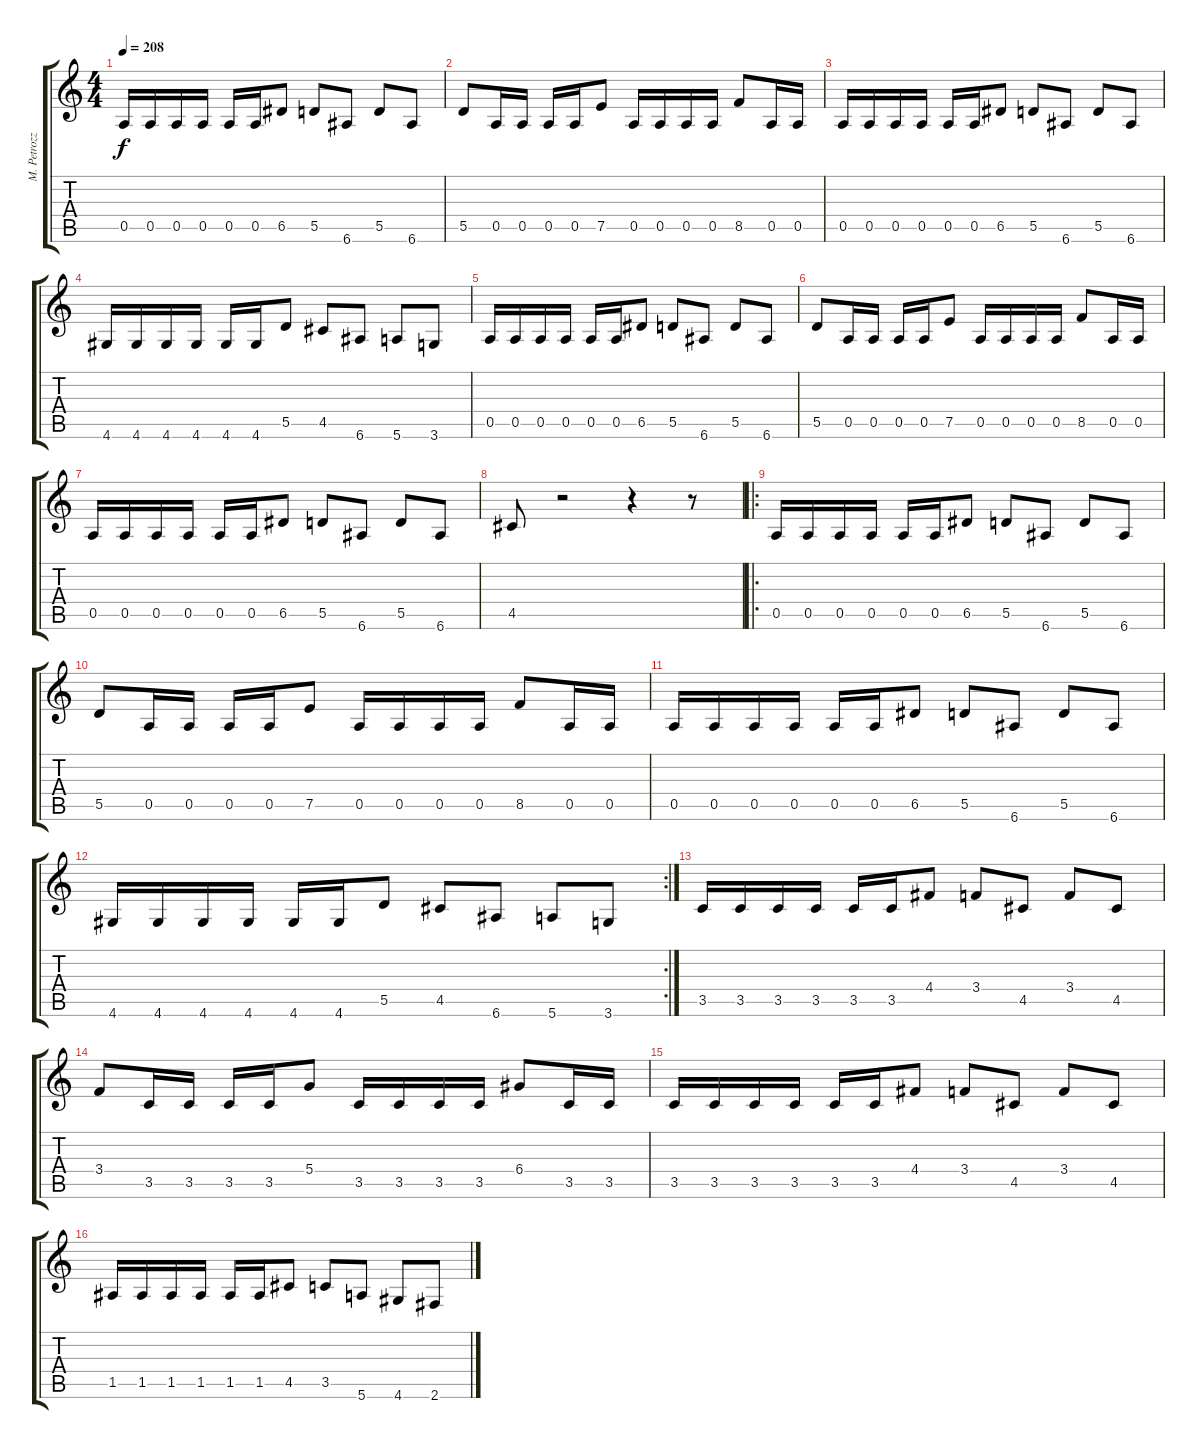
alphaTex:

\track ("M. Petrozza" "M. Petrozz") {instrument distortionguitar}
\staff {score tabs}
\tuning (E4 B3 G3 D3 A2 E2) {hide}
\ts (4 4)
\tempo 208
\clef g2
\ks c
0.5.16{dy f} 0.5.16 0.5.16 0.5.16 0.5.16 0.5.16 6.5.8 5.5.8 6.6.8 5.5.8 6.6.8 |
5.5.8 0.5.16 0.5.16 0.5.16 0.5.16 7.5.8 0.5.16 0.5.16 0.5.16 0.5.16 8.5.8 0.5.16 0.5.16 |
0.5.16 0.5.16 0.5.16 0.5.16 0.5.16 0.5.16 6.5.8 5.5.8 6.6.8 5.5.8 6.6.8 |
4.6.16 4.6.16 4.6.16 4.6.16 4.6.16 4.6.16 5.5.8 4.5.8 6.6.8 5.6.8 3.6.8 |
0.5.16 0.5.16 0.5.16 0.5.16 0.5.16 0.5.16 6.5.8 5.5.8 6.6.8 5.5.8 6.6.8 |
5.5.8 0.5.16 0.5.16 0.5.16 0.5.16 7.5.8 0.5.16 0.5.16 0.5.16 0.5.16 8.5.8 0.5.16 0.5.16 |
0.5.16 0.5.16 0.5.16 0.5.16 0.5.16 0.5.16 6.5.8 5.5.8 6.6.8 5.5.8 6.6.8 |
4.5.8 r.2 r.4 r.8 |
\ro
0.5.16 0.5.16 0.5.16 0.5.16 0.5.16 0.5.16 6.5.8 5.5.8 6.6.8 5.5.8 6.6.8 |
5.5.8 0.5.16 0.5.16 0.5.16 0.5.16 7.5.8 0.5.16 0.5.16 0.5.16 0.5.16 8.5.8 0.5.16 0.5.16 |
0.5.16 0.5.16 0.5.16 0.5.16 0.5.16 0.5.16 6.5.8 5.5.8 6.6.8 5.5.8 6.6.8 |
\rc 2
4.6.16 4.6.16 4.6.16 4.6.16 4.6.16 4.6.16 5.5.8 4.5.8 6.6.8 5.6.8 3.6.8 |
3.5.16 3.5.16 3.5.16 3.5.16 3.5.16 3.5.16 4.4.8 3.4.8 4.5.8 3.4.8 4.5.8 |
3.4.8 3.5.16 3.5.16 3.5.16 3.5.16 5.4.8 3.5.16 3.5.16 3.5.16 3.5.16 6.4.8 3.5.16 3.5.16 |
3.5.16 3.5.16 3.5.16 3.5.16 3.5.16 3.5.16 4.4.8 3.4.8 4.5.8 3.4.8 4.5.8 |
1.5.16 1.5.16 1.5.16 1.5.16 1.5.16 1.5.16 4.5.8 3.5.8 5.6.8 4.6.8 2.6.8
